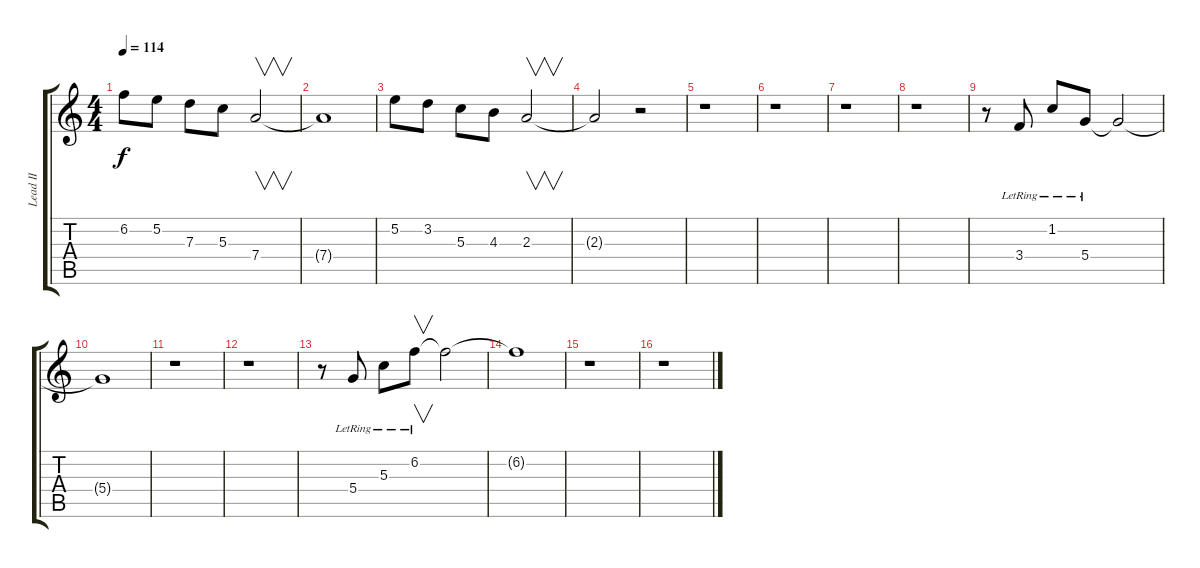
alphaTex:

\track ("Lead II" "Lead II") {instrument electricguitarmuted}
\staff {score tabs}
\tuning (E4 B3 G3 D3 A2 E2) {hide}
\ts (4 4)
\tempo 114
\clef g2
\ks c
6.2.8{dy f} 5.2.8 7.3.8 5.3.8 7.4.2{v} |
7.4{t}.1 |
5.2.8 3.2.8 5.3.8 4.3.8 2.3.2{v} |
2.3{t}.2 r.2 |
r.1 |
r.1 |
r.1 |
r.1 |
r.8 3.4{lr}.8 1.2{lr}.8 5.4{lr}.8 5.4{t}.2 |
5.4{t}.1 |
r.1 |
r.1 |
r.8 5.4{lr}.8 5.3{lr}.8 6.2{lr}.8{v} 6.2{t}.2 |
6.2{t}.1 |
r.1 |
r.1
